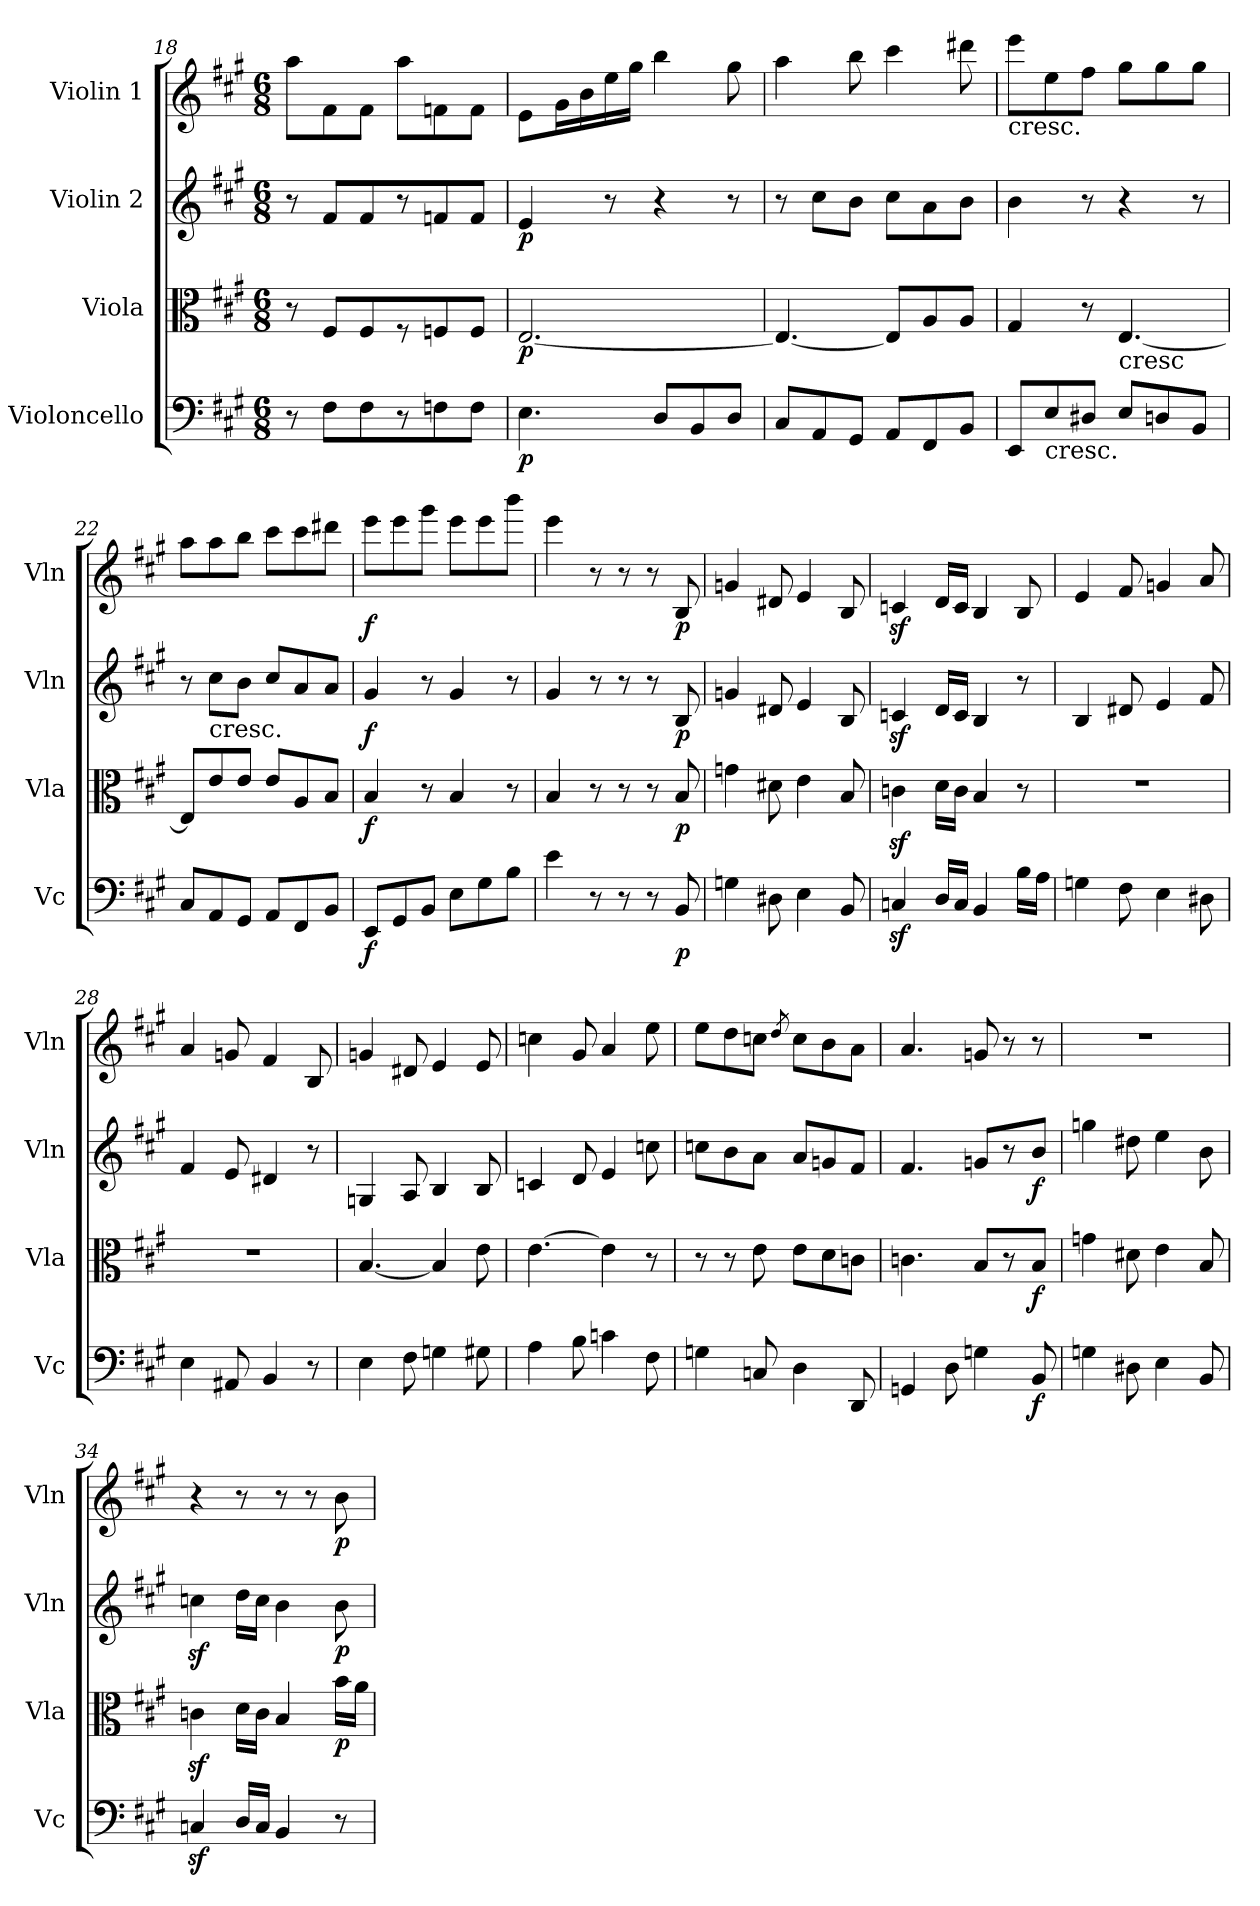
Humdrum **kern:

**kern	**dynam	**kern	**dynam	**kern	**dynam	**kern	**dynam
*part4	*part4	*part3	*part3	*part2	*part2	*part1	*part1
*staff4	*staff4	*staff3	*staff3	*staff2	*staff2	*staff1	*staff1
*I"Violoncello	*	*I"Viola	*	*I"Violin 2	*	*I"Violin 1	*
*I'Vc	*	*I'Vla	*	*I'Vln	*	*I'Vln	*
!!LO:PB:g=z
*clefF4	*	*clefC3	*	*clefG2	*	*clefG2	*
*k[f#c#g#]	*	*k[f#c#g#]	*	*k[f#c#g#]	*	*k[f#c#g#]	*
*A:	*	*A:	*	*A:	*	*A:	*
*M6/8	*	*M6/8	*	*M6/8	*	*M6/8	*
=18	=18	=18	=18	=18	=18	=18	=18
8r	.	8r	.	8r	.	8aa\L	.
8F#\L	.	8F#/L	.	8f#/L	.	8f#\	.
8F#\	.	8F#/	.	8f#/	.	8f#\J	.
8r	.	8r	.	8r	.	8aa\L	.
8Fn\	.	8Fn/	.	8fn/	.	8fn\	.
8F\J	.	8F/J	.	8f/J	.	8f\J	.
=19	=19	=19	=19	=19	=19	=19	=19
!	!LO:DY:b	!	!LO:DY:b	!	!LO:DY:b	!	!
4.E\	p	[2.E/	p	4e/	p	8e\L	.
.	.	.	.	.	.	16g#\L	.
.	.	.	.	.	.	16b\	.
.	.	.	.	8r	.	16ee\	.
.	.	.	.	.	.	16gg#\JJ	.
8D/L	.	.	.	4r	.	4bb\	.
8BB/	.	.	.	.	.	.	.
8D/J	.	.	.	8r	.	8gg#\	.
=20	=20	=20	=20	=20	=20	=20	=20
8C#/L	.	4.E/_	.	8r	.	4aa\	.
8AA/	.	.	.	8cc#\L	.	.	.
8GG#/J	.	.	.	8b\J	.	8bb\	.
8AA/L	.	8E/L]	.	8cc#\L	.	4ccc#\	.
8FF#/	.	8A/	.	8a\	.	.	.
8BB/J	.	8A/J	.	8b\J	.	8ddd#X\	.
=21	=21	=21	=21	=21	=21	=21	=21
!	!	!	!	!	!	!LO:TX:b:t=cresc.	!
8EE/L	.	4G#/	.	4b\	.	8eee\L	.
!LO:TX:b:t=cresc.	!	!	!	!	!	!	!
8E/	.	.	.	.	.	8ee\	.
8D#X/J	.	8r	.	8r	.	8ff#\J	.
!	!	!LO:TX:b:t=cresc	!	!	!	!	!
8E/L	.	[4.E/	.	4r	.	8gg#\L	.
8Dn/	.	.	.	.	.	8gg#\	.
8BB/J	.	.	.	8r	.	8gg#\J	.
=22	=22	=22	=22	=22	=22	=22	=22
8C#/L	.	8E/L]	.	8r	.	8aa\L	.
!	!	!	!	!LO:TX:b:t=cresc.	!	!	!
8AA/	.	8e/	.	8cc#\L	.	8aa\	.
8GG#/J	.	8e/J	.	8b\J	.	8bb\J	.
8AA/L	.	8e/L	.	8cc#/L	.	8ccc#\L	.
8FF#/	.	8A/	.	8a/	.	8ccc#\	.
8BB/J	.	8B/J	.	8a/J	.	8ddd#X\J	.
!!LO:PB:g=z
=23	=23	=23	=23	=23	=23	=23	=23
!	!LO:DY:b	!	!LO:DY:b	!	!LO:DY:b	!	!LO:DY:b
8EE/L	f	4B/	f	4g#/	f	8eee\L	f
8GG#/	.	.	.	.	.	8eee\	.
8BB/J	.	8r	.	8r	.	8ggg#\J	.
8E\L	.	4B/	.	4g#/	.	8eee\L	.
8G#\	.	.	.	.	.	8eee\	.
8B\J	.	8r	.	8r	.	8bbb\J	.
=24	=24	=24	=24	=24	=24	=24	=24
4e\	.	4B/	.	4g#/	.	4eee\	.
8r	.	8r	.	8r	.	8r	.
8r	.	8r	.	8r	.	8r	.
8r	.	8r	.	8r	.	8r	.
!	!LO:DY:b	!	!LO:DY:b	!	!LO:DY:b	!	!LO:DY:b
8BB/	p	8B/	p	8B/	p	8B/	p
=25	=25	=25	=25	=25	=25	=25	=25
4Gn\	.	4gn\	.	4gn/	.	4gn/	.
8D#X\	.	8d#X\	.	8d#X/	.	8d#X/	.
4E\	.	4e\	.	4e/	.	4e/	.
8BB/	.	8B/	.	8B/	.	8B/	.
=26	=26	=26	=26	=26	=26	=26	=26
4Cnz</	.	4cnz<\	.	4cnz</	.	4cnz</	.
16D/LL	.	16d\LL	.	16d/LL	.	16d/LL	.
16C/JJ	.	16c\JJ	.	16c/JJ	.	16c/JJ	.
4BB/	.	4B/	.	4B/	.	4B/	.
16B\LL	.	8r	.	8r	.	8B/	.
16A\JJ	.	.	.	.	.	.	.
=27	=27	=27	=27	=27	=27	=27	=27
4Gn\	.	2.r	.	4B/	.	4e/	.
8F#\	.	.	.	8d#X/	.	8f#/	.
4E\	.	.	.	4e/	.	4gn/	.
8D#X\	.	.	.	8f#/	.	8a/	.
!!LO:LB:g=z
=28	=28	=28	=28	=28	=28	=28	=28
4E\	.	2.r	.	4f#/	.	4a/	.
8AA#X/	.	.	.	8e/	.	8gn/	.
4BB/	.	.	.	4d#X/	.	4f#/	.
8r	.	.	.	8r	.	8B/	.
=29	=29	=29	=29	=29	=29	=29	=29
4E\	.	[4.B/	.	4Gn/	.	4gn/	.
8F#\	.	.	.	8A/	.	8d#X/	.
4Gn\	.	4B/]	.	4B/	.	4e/	.
8G#X\	.	8e\	.	8B/	.	8e/	.
=30	=30	=30	=30	=30	=30	=30	=30
4A\	.	[4.e\	.	4cn/	.	4ccn\	.
8B\	.	.	.	8d/	.	8g#/	.
4cn\	.	4e\]	.	4e/	.	4a/	.
8F#\	.	8r	.	8ccn\	.	8ee\	.
!!LO:PB:g=z
=31	=31	=31	=31	=31	=31	=31	=31
4Gn\	.	8r	.	8ccn\L	.	8ee\L	.
.	.	8r	.	8b\	.	8dd\	.
8Cn/	.	8e\	.	8a\J	.	8ccn\J	.
.	.	.	.	.	.	8qdd/	.
4D\	.	8e\L	.	8a/L	.	8cc\L	.
.	.	8d\	.	8gn/	.	8b\	.
8DD/	.	8cn\J	.	8f#/J	.	8a\J	.
=32	=32	=32	=32	=32	=32	=32	=32
4GGn/	.	4.cn\	.	4.f#/	.	4.a/	.
8D\	.	.	.	.	.	.	.
4Gn\	.	8B/L	.	8gn/L	.	8gn/	.
.	.	8r	.	8r	.	8r	.
!	!LO:DY:b	!	!LO:DY:b	!	!LO:DY:b	!	!
8BB/	f	8B/J	f	8b/J	f	8r	.
!!LO:LB:g=z
=33	=33	=33	=33	=33	=33	=33	=33
4Gn\	.	4gn\	.	4ggn\	.	2.r	.
8D#X\	.	8d#X\	.	8dd#X\	.	.	.
4E\	.	4e\	.	4ee\	.	.	.
8BB/	.	8B/	.	8b\	.	.	.
=34	=34	=34	=34	=34	=34	=34	=34
4Cnz</	.	4cnz<\	.	4ccnz<\	.	4r	.
16D/LL	.	16d\LL	.	16dd\LL	.	8r	.
16C/JJ	.	16c\JJ	.	16cc\JJ	.	.	.
4BB/	.	4B/	.	4b\	.	8r	.
.	.	.	.	.	.	8r	.
!	!	!	!LO:DY:b	!	!LO:DY:b	!	!LO:DY:b
8r	.	16b\LL	p	8b\	p	8b\	p
.	.	16a\JJ	.	.	.	.	.
=	=	=	=	=	=	=	=
*-	*-	*-	*-	*-	*-	*-	*-
